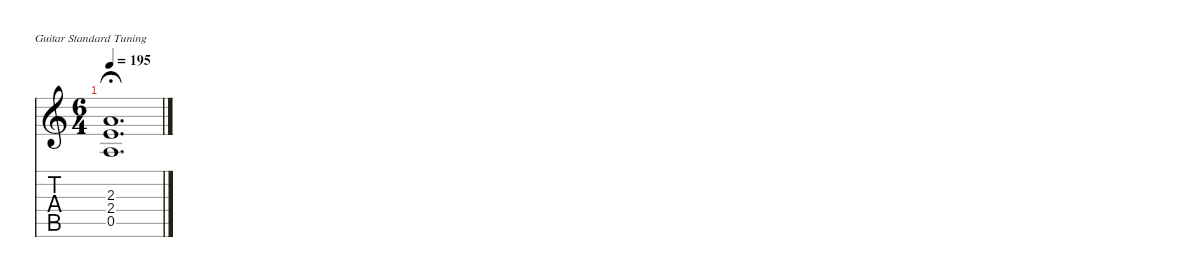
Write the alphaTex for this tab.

\defaultSystemsLayout 4
\hideDynamics
\bracketExtendMode nobrackets
\singleTrackTrackNamePolicy hidden
\multiTrackTrackNamePolicy hidden
\firstSystemTrackNameMode fullname
\firstSystemTrackNameOrientation horizontal
\otherSystemsTrackNameOrientation horizontal
\track ("Guitar 3" "s.guit.") {defaultSystemsLayout 8 instrument acousticguitarsteel}
\staff {score tabs}
\tuning (E4 B3 G3 D3 A2 E2)
\ts (6 4)
\tempo 195
\clef g2
\ks c
(2.3{t} 2.4{t} 0.5{t}).1{d dy f fermata (medium 0.99) beam Up}
